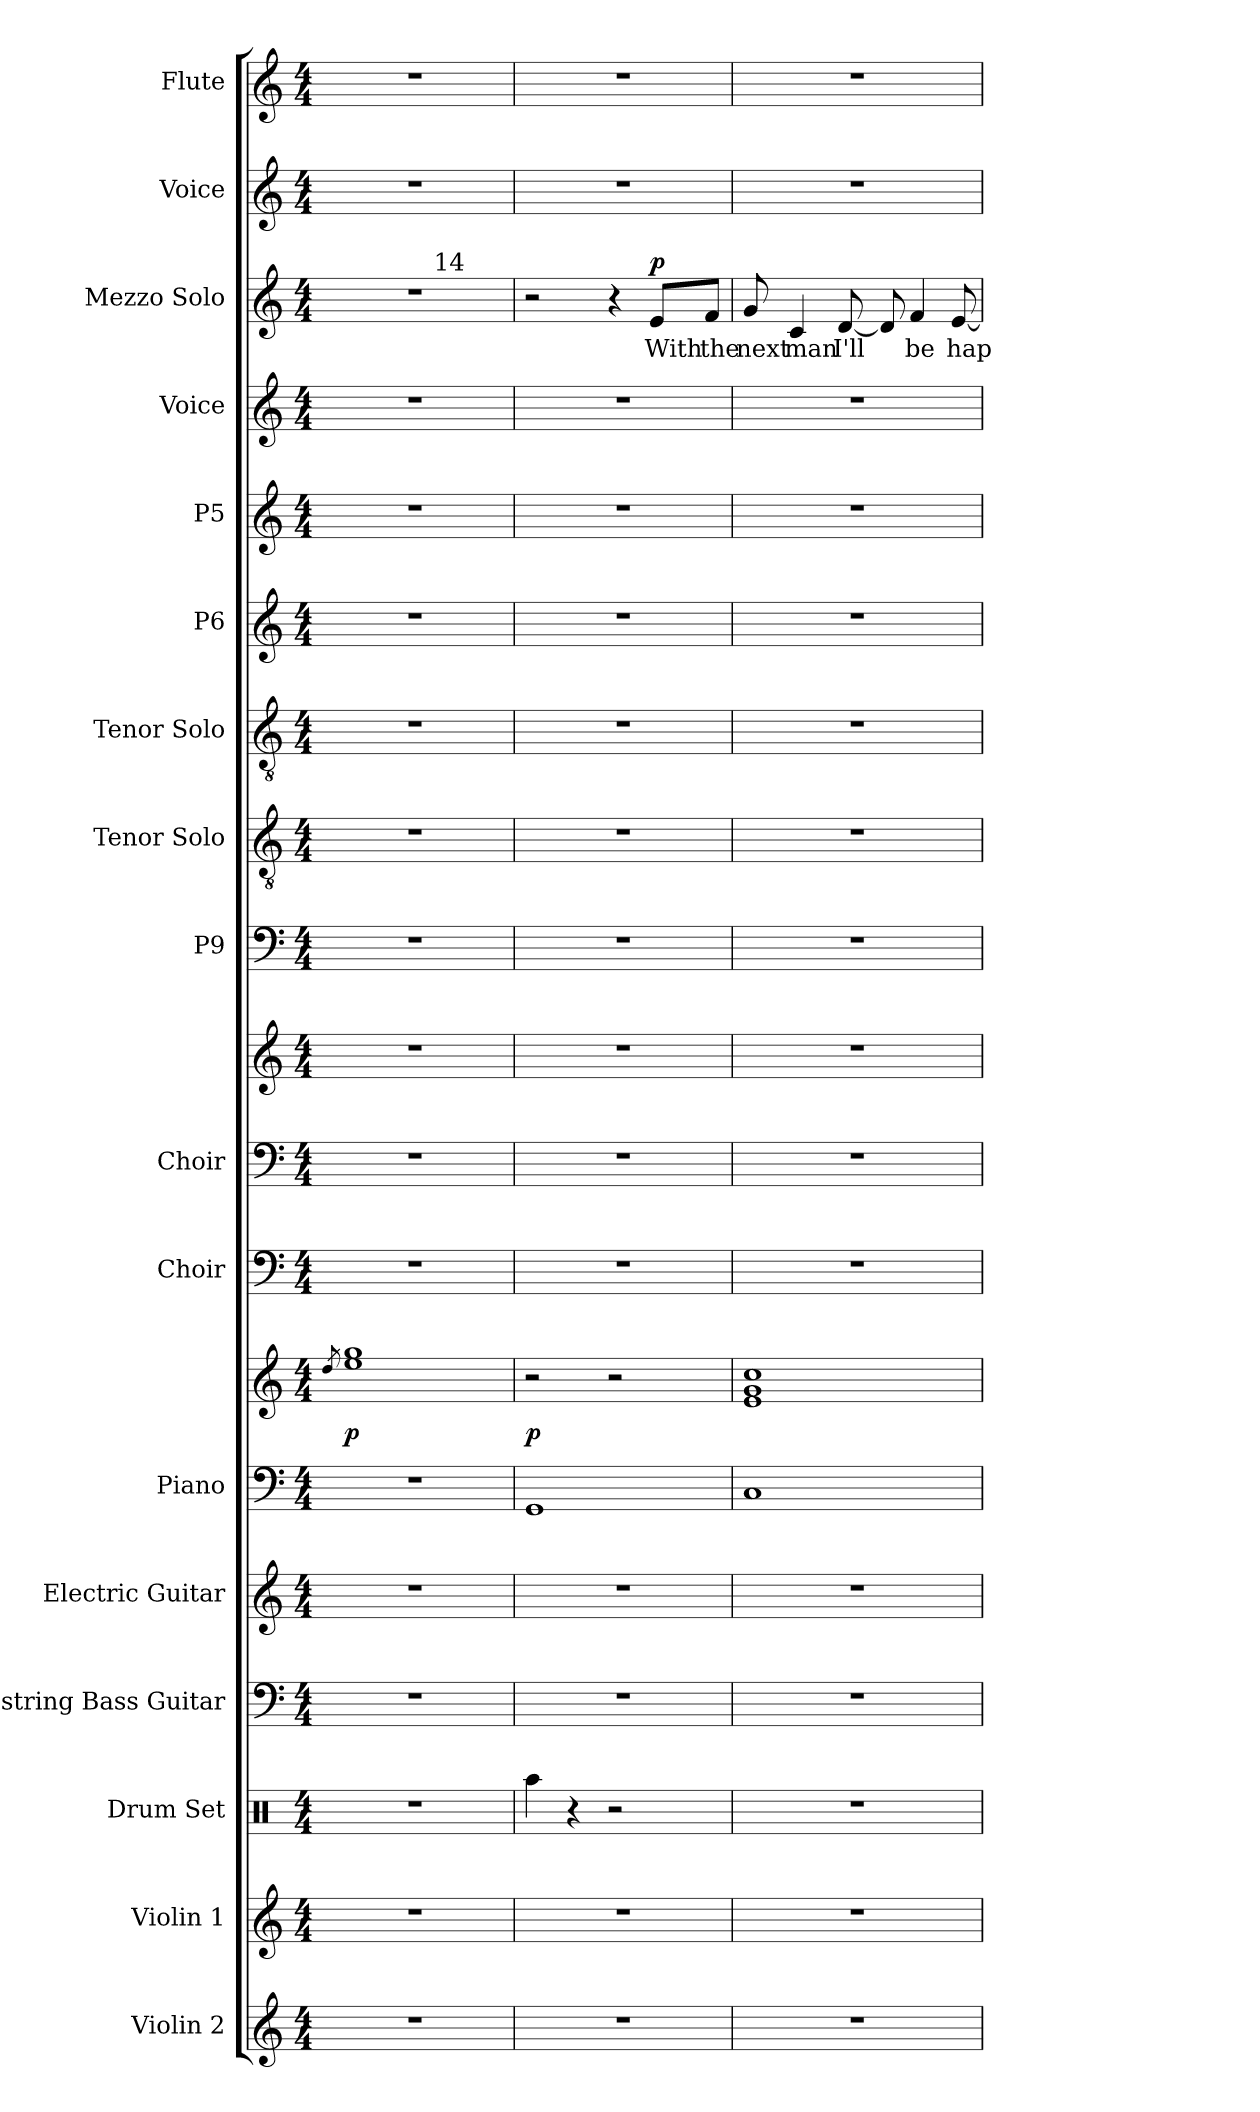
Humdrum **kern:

**kern	**kern	**kern	**kern	**kern	**kern	**kern	**dynam	**kern	**kern	**kern	**kern	**kern	**kern	**kern	**kern	**kern	**kern	**text	**dynam	**kern	**kern
*part17	*part16	*part15	*part14	*part13	*part12	*part12	*part12	*part11	*part10	*part10	*part9	*part8	*part7	*part6	*part5	*part4	*part3	*part3	*part3	*part2	*part1
*staff19	*staff18	*staff17	*staff16	*staff15	*staff14	*staff13	*staff13/14	*staff12	*staff11	*staff10	*staff9	*staff8	*staff7	*staff6	*staff5	*staff4	*staff3	*staff3	*staff3	*staff2	*staff1
*I"Violin 2	*I"Violin 1	*I"Drum Set	*I"4-string Bass Guitar	*I"Electric Guitar	*I"Piano	*	*	*I"Choir	*I"Choir	*	*I"P9	*I"Tenor Solo	*I"Tenor Solo	*I"P6	*I"P5	*I"Voice	*I"Mezzo Solo	*	*	*I"Voice	*I"Flute
*I'Vln. 2	*I'Vln. 1	*I'Dr.	*I'Bass	*I'E. Gtr.	*I'Pno.	*	*	*	*	*	*	*I'T. Solo	*	*	*	*	*I'M. Solo	*	*	*	*I'Fl.
!!LO:PB:g=z
*clefG2	*clefG2	*clefX	*clefF4	*clefG2	*clefF4	*clefG2	*	*clefF4	*clefF4	*clefG2	*clefF4	*clefGv2	*clefGv2	*clefG2	*clefG2	*clefG2	*clefG2	*	*	*clefG2	*clefG2
*	*	*	*ITrd7c12	*ITrd7c12	*	*	*	*	*	*	*	*ITrd7c12	*ITrd7c12	*	*	*	*	*	*	*	*
*k[]	*k[]	*k[]	*k[]	*k[]	*k[]	*k[]	*	*k[]	*k[]	*k[]	*k[]	*k[]	*k[]	*k[]	*k[]	*k[]	*k[]	*	*	*k[]	*k[]
*C:	*C:	*C:	*C:	*C:	*C:	*C:	*	*C:	*C:	*C:	*C:	*C:	*C:	*C:	*C:	*C:	*C:	*	*	*C:	*C:
*M4/4	*M4/4	*M4/4	*M4/4	*M4/4	*M4/4	*M4/4	*	*M4/4	*M4/4	*M4/4	*M4/4	*M4/4	*M4/4	*M4/4	*M4/4	*M4/4	*M4/4	*	*	*M4/4	*M4/4
*MM120	*MM120	*MM120	*MM120	*MM120	*MM120	*MM120	*	*MM120	*MM120	*MM120	*MM120	*MM120	*MM120	*MM120	*MM120	*MM120	*MM120	*	*	*MM120	*MM120
=1	=1	=1	=1	=1	=1	=1	=1	=1	=1	=1	=1	=1	=1	=1	=1	=1	=1	=1	=1	=1	=1
.	.	.	.	.	.	8qddi/	.	.	.	.	.	.	.	.	.	.	.	.	.	.	.
*	*	*	*	*	*	*	*	*	*	*	*	*	*	*	*	*	*^	*	*	*	*
1r	1r	1r	1r	1r	1r	1eei 1ggi	p	1r	1r	1r	1r	1r	1r	1r	1r	1r	1r	4ryy	.	.	1r	1r
.	.	.	.	.	.	.	.	.	.	.	.	.	.	.	.	.	.	8ryy	.	.	.	.
.	.	.	.	.	.	.	.	.	.	.	.	.	.	.	.	.	.	16ryy	.	.	.	.
.	.	.	.	.	.	.	.	.	.	.	.	.	.	.	.	.	.	256ryy	.	.	.	.
!	!	!	!	!	!	!	!	!	!	!	!	!	!	!	!	!	!	!LO:TX:a:t=14	!	!	!	!
.	.	.	.	.	.	.	.	.	.	.	.	.	.	.	.	.	.	2ryy	.	.	.	.
.	.	.	.	.	.	.	.	.	.	.	.	.	.	.	.	.	.	32...ryy	.	.	.	.
*	*	*	*	*	*	*	*	*	*	*	*	*	*	*	*	*	*v	*v	*	*	*	*
=2	=2	=2	=2	=2	=2	=2	=2	=2	=2	=2	=2	=2	=2	=2	=2	=2	=2	=2	=2	=2	=2
1r	1r	4Raai\	1r	1r	1GGi	2r	p	1r	1r	1r	1r	1r	1r	1r	1r	1r	2r	.	.	1r	1r
.	.	4r	.	.	.	.	.	.	.	.	.	.	.	.	.	.	.	.	.	.	.
.	.	2r	.	.	.	2r	.	.	.	.	.	.	.	.	.	.	4r	.	.	.	.
!	!	!	!	!	!	!	!	!	!	!	!	!	!	!	!	!	!	!LO:LY:b:color=#000000	!	!	!
.	.	.	.	.	.	.	.	.	.	.	.	.	.	.	.	.	8ei/L	With	p	.	.
!	!	!	!	!	!	!	!	!	!	!	!	!	!	!	!	!	!	!LO:LY:b:color=#000000	!	!	!
.	.	.	.	.	.	.	.	.	.	.	.	.	.	.	.	.	8fi/J	the	.	.	.
=3	=3	=3	=3	=3	=3	=3	=3	=3	=3	=3	=3	=3	=3	=3	=3	=3	=3	=3	=3	=3	=3
!	!	!	!	!	!	!	!	!	!	!	!	!	!	!	!	!	!	!LO:LY:b:color=#000000	!	!	!
1r	1r	1r	1r	1r	1Ci	1ei 1gi 1cci	.	1r	1r	1r	1r	1r	1r	1r	1r	1r	8gi/	next	.	1r	1r
!	!	!	!	!	!	!	!	!	!	!	!	!	!	!	!	!	!	!LO:LY:b:color=#000000	!	!	!
.	.	.	.	.	.	.	.	.	.	.	.	.	.	.	.	.	4ci/	man	.	.	.
!	!	!	!	!	!	!	!	!	!	!	!	!	!	!	!	!	!	!LO:LY:b:color=#000000	!	!	!
.	.	.	.	.	.	.	.	.	.	.	.	.	.	.	.	.	[<8di/	I'll	.	.	.
.	.	.	.	.	.	.	.	.	.	.	.	.	.	.	.	.	8di/]	.	.	.	.
!	!	!	!	!	!	!	!	!	!	!	!	!	!	!	!	!	!	!LO:LY:b:color=#000000	!	!	!
.	.	.	.	.	.	.	.	.	.	.	.	.	.	.	.	.	4fi/	be	.	.	.
!	!	!	!	!	!	!	!	!	!	!	!	!	!	!	!	!	!	!LO:LY:b:color=#000000	!	!	!
.	.	.	.	.	.	.	.	.	.	.	.	.	.	.	.	.	[<8ei/	hap-	.	.	.
=	=	=	=	=	=	=	=	=	=	=	=	=	=	=	=	=	=	=	=	=	=
*-	*-	*-	*-	*-	*-	*-	*-	*-	*-	*-	*-	*-	*-	*-	*-	*-	*-	*-	*-	*-	*-
